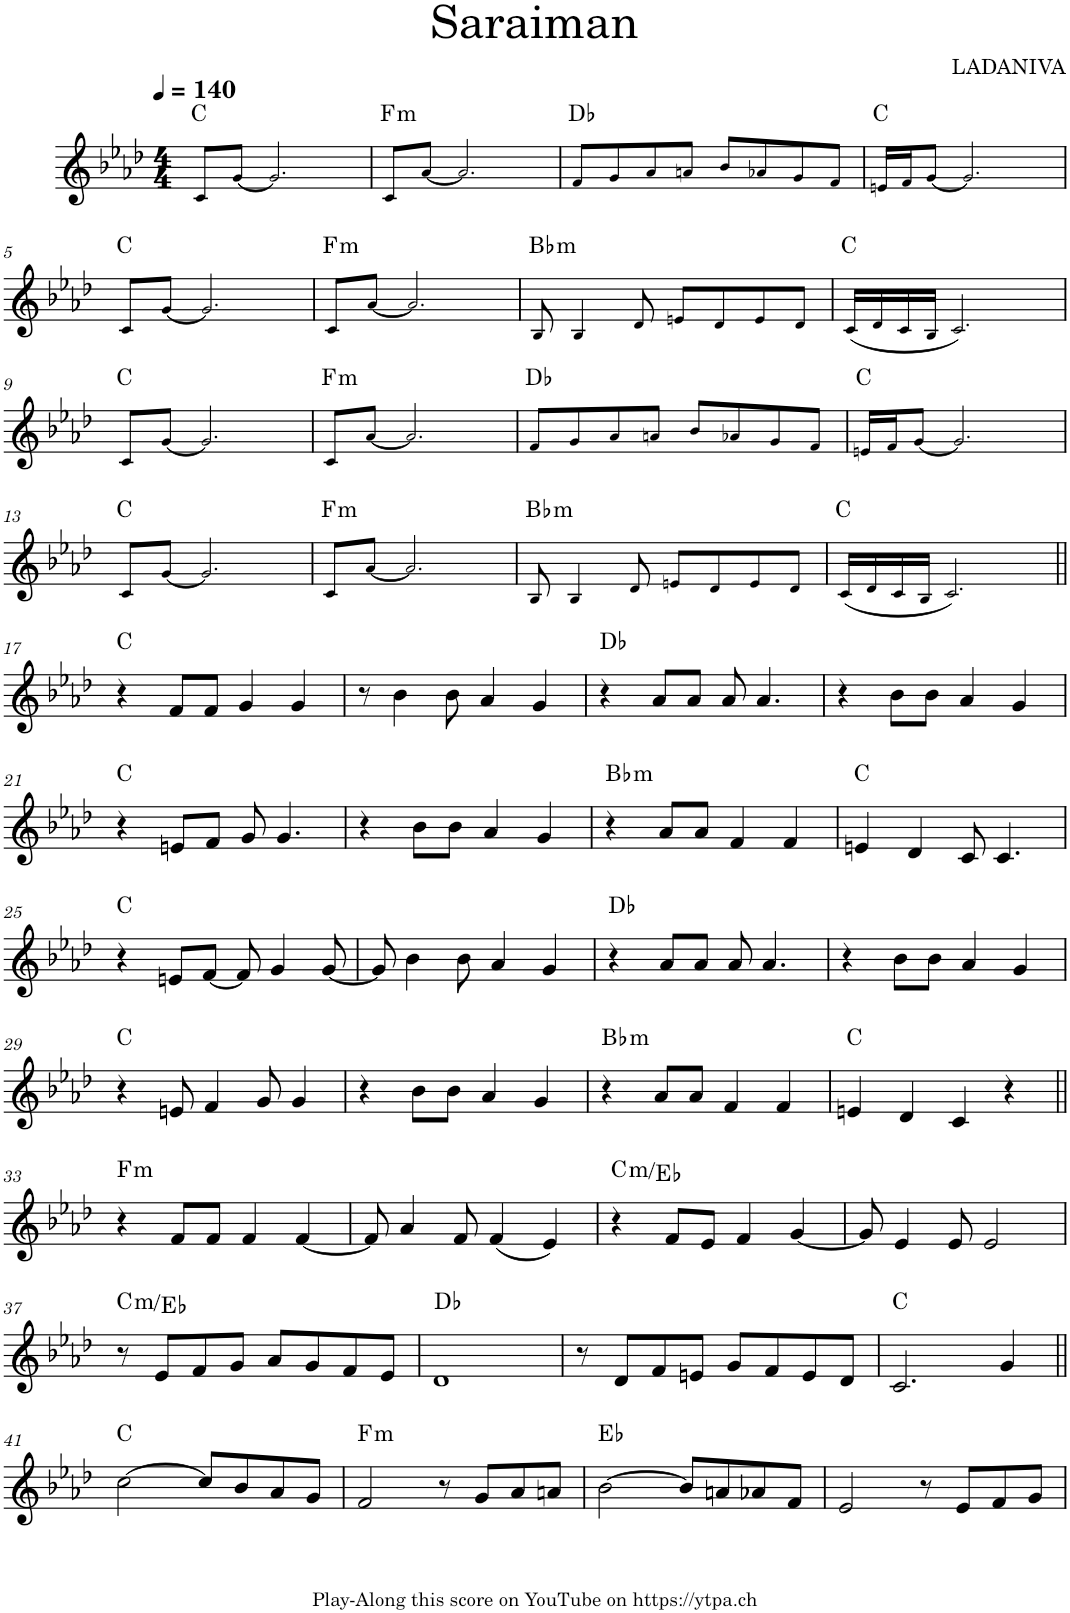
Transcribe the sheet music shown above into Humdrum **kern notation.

**kern	**harte
*part1	*part1
*staff1	*
*I"Piano	*
*I'Pno.	*
*clefG2	*
*k[b-e-a-d-]	*
*M4/4	*
*MM140	*
=1	=1
8c!/L	C:maj
[8g!/J	.
2.g!/]	.
=2	=2
!	!LO:H:kt=m
8c!/L	F:min
[8a-!/J	.
2.a-!/]	.
=3	=3
8f!/L	Db:maj
8g!/	.
8a-!/	.
8an!/J	.
8b-!/L	.
8a-X!/	.
8g!/	.
8f!/J	.
=4	=4
16en!/LL	C:maj
16f!/J	.
[8g!/J	.
2.g!/]	.
!!LO:LB:g=z
=5	=5
8c!/L	C:maj
[8g!/J	.
2.g!/]	.
=6	=6
!	!LO:H:kt=m
8c!/L	F:min
[8a-!/J	.
2.a-!/]	.
=7	=7
!	!LO:H:kt=m
8B-!/	Bb:min
4B-!/	.
8d-!/	.
8en!/L	.
8d-!/	.
8e!/	.
8d-!/J	.
=8	=8
(16c!/LL	C:maj
16d-!/	.
16c!/	.
16B-!/JJ	.
2.c!/)	.
!!LO:LB:g=z
=9	=9
8c!/L	C:maj
[8g!/J	.
2.g!/]	.
=10	=10
!	!LO:H:kt=m
8c!/L	F:min
[8a-!/J	.
2.a-!/]	.
=11	=11
8f!/L	Db:maj
8g!/	.
8a-!/	.
8an!/J	.
8b-!/L	.
8a-X!/	.
8g!/	.
8f!/J	.
=12	=12
16en!/LL	C:maj
16f!/J	.
[8g!/J	.
2.g!/]	.
!!LO:LB:g=z
=13	=13
8c!/L	C:maj
[8g!/J	.
2.g!/]	.
=14	=14
!	!LO:H:kt=m
8c!/L	F:min
[8a-!/J	.
2.a-!/]	.
=15	=15
!	!LO:H:kt=m
8B-!/	Bb:min
4B-!/	.
8d-!/	.
8en!/L	.
8d-!/	.
8e!/	.
8d-!/J	.
=16	=16
(16c!/LL	C:maj
16d-!/	.
16c!/	.
16B-!/JJ	.
2.c!/)	.
!!LO:LB:g=z
=17||	=17||
4r	C:maj
8f/L	.
8f/J	.
4g/	.
4g/	.
=18	=18
8r	.
4b-\	.
8b-\	.
4a-/	.
4g/	.
=19	=19
4r	Db:maj
8a-/L	.
8a-/J	.
8a-/	.
4.a-/	.
=20	=20
4r	.
8b-\L	.
8b-\J	.
4a-/	.
4g/	.
!!LO:LB:g=z
=21	=21
4r	C:maj
8en/L	.
8f/J	.
8g/	.
4.g/	.
=22	=22
4r	.
8b-\L	.
8b-\J	.
4a-/	.
4g/	.
=23	=23
!	!LO:H:kt=m
4r	Bb:min
8a-/L	.
8a-/J	.
4f/	.
4f/	.
=24	=24
4en/	C:maj
4d-/	.
8c/	.
4.c/	.
!!LO:LB:g=z
=25	=25
4r	C:maj
8en/L	.
[8f/J	.
8f/]	.
4g/	.
[8g/	.
=26	=26
8g/]	.
4b-\	.
8b-\	.
4a-/	.
4g/	.
=27	=27
4r	Db:maj
8a-/L	.
8a-/J	.
8a-/	.
4.a-/	.
=28	=28
4r	.
8b-\L	.
8b-\J	.
4a-/	.
4g/	.
!!LO:LB:g=z
=29	=29
4r	C:maj
8en/	.
4f/	.
8g/	.
4g/	.
=30	=30
4r	.
8b-\L	.
8b-\J	.
4a-/	.
4g/	.
=31	=31
!	!LO:H:kt=m
4r	Bb:min
8a-/L	.
8a-/J	.
4f/	.
4f/	.
=32	=32
4en/	C:maj
4d-/	.
4c/	.
4r	.
!!LO:LB:g=z
=33||	=33||
!	!LO:H:kt=m
4r	F:min
8f/L	.
8f/J	.
4f/	.
[4f/	.
=34	=34
8f/]	.
4a-/	.
8f/	.
(4f/	.
4e-/)	.
=35	=35
!	!LO:H:kt=m
4r	C:min/b3
8f/L	.
8e-/J	.
4f/	.
[4g/	.
=36	=36
8g/]	.
4e-/	.
8e-/	.
2e-/	.
!!LO:LB:g=z
=37	=37
!	!LO:H:kt=m
8r	C:min/b3
8e-/L	.
8f/	.
8g/J	.
8a-/L	.
8g/	.
8f/	.
8e-/J	.
=38	=38
1d-	Db:maj
=39	=39
8r	.
8d-/L	.
8f/	.
8en/J	.
8g/L	.
8f/	.
8e/	.
8d-/J	.
=40	=40
2.c/	C:maj
4g/	.
!!LO:LB:g=z
=41||	=41||
[2cc\	C:maj
8cc/L]	.
8b-/	.
8a-/	.
8g/J	.
=42	=42
!	!LO:H:kt=m
2f/	F:min
8r	.
8g/L	.
8a-/	.
8an/J	.
=43	=43
[2b-\	Eb:maj
8b-/L]	.
8an/	.
8a-X/	.
8f/J	.
=44	=44
2e-/	.
8r	.
8e-/L	.
8f/	.
8g/J	.
=	=
*-	*-
